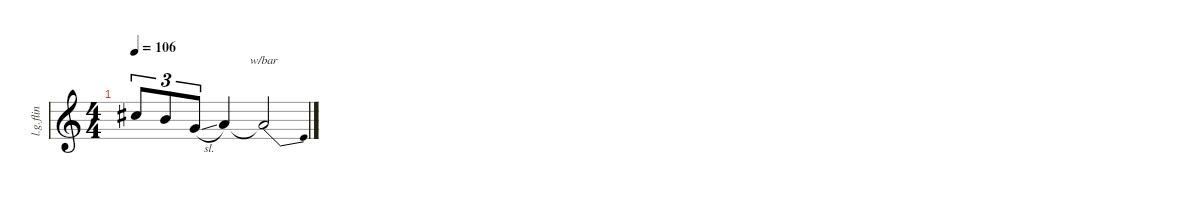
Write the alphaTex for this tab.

\defaultSystemsLayout 4
\hideDynamics
\bracketExtendMode nobrackets
\otherSystemsTrackNameOrientation horizontal
\track ("Lead Guitar Flin (by Liang)" "l.g.flin") {instrument overdrivenguitar}
\staff {score}
\tuning (E4 B3 G3 D3 A2 E2)
\ts (4 4)
\tempo 106
\clef g2
\ks aminor
6.3{acc #}.8{tu (3 2) dy mf beam Up} 4.3.8{tu (3 2) beam Up} 5.4{sl}.8{tu (3 2) beam Up} 7.4.4{beam Up} 7.4{t}.2{tbe (dive default 0 0 56.4 -10) beam Up}
